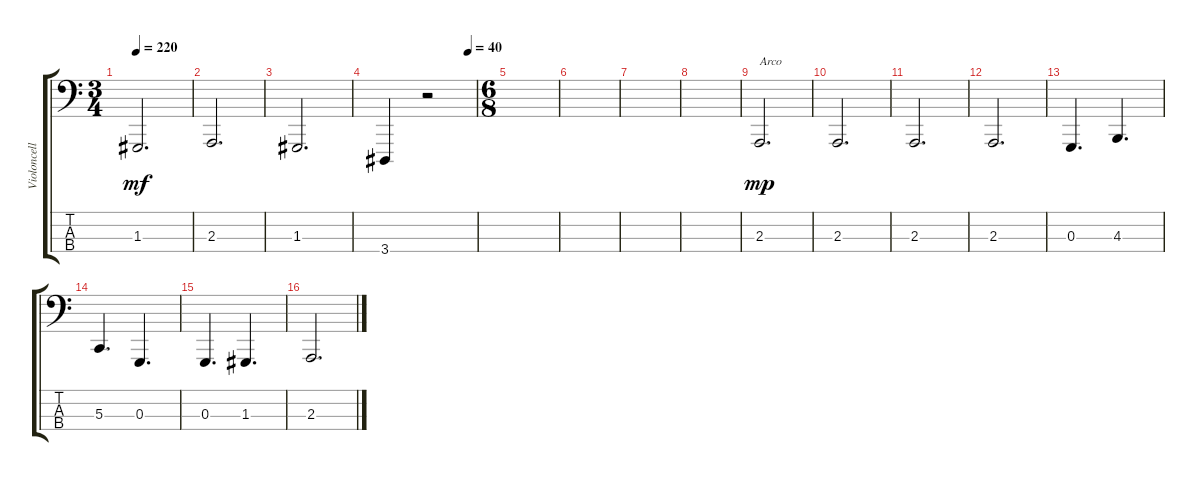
\track ("Violoncello" "Violoncell") {instrument cello}
\staff {score tabs}
\tuning (A2 D2 G1 C1) {hide}
\ts (3 4)
\tempo 220
\clef f4
\ks c
1.3.2{d dy mf} |
2.3.2{d} |
1.3.2{d} |
\tempo (40 0.9166666666666666)
3.4.4 r.2 |
\ts (6 8)
|
|
|
|
2.3.2{d txt "Arco" dy mp} |
2.3.2{d} |
2.3.2{d} |
2.3.2{d} |
0.3.4{d} 4.3.4{d} |
5.3.4{d} 0.3.4{d} |
0.3.4{d} 1.3.4{d} |
2.3.2{d}
